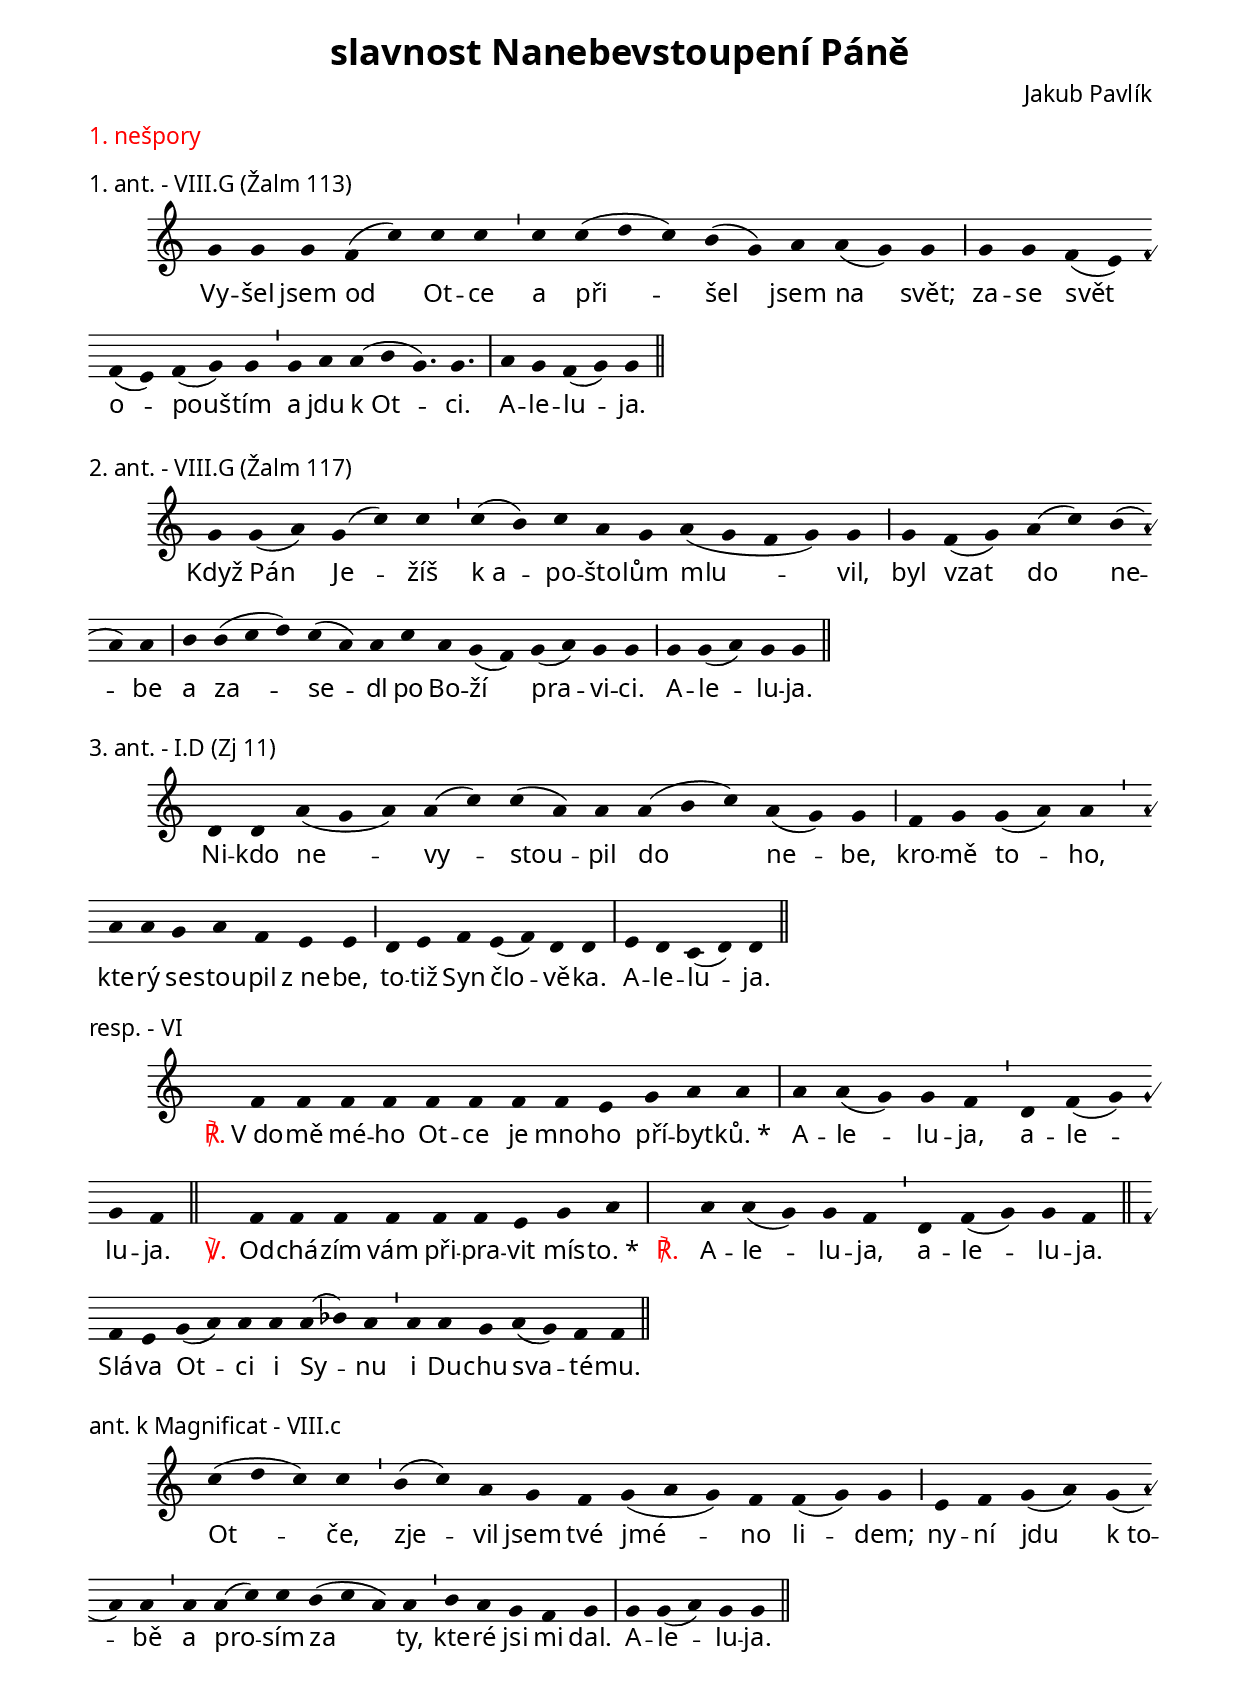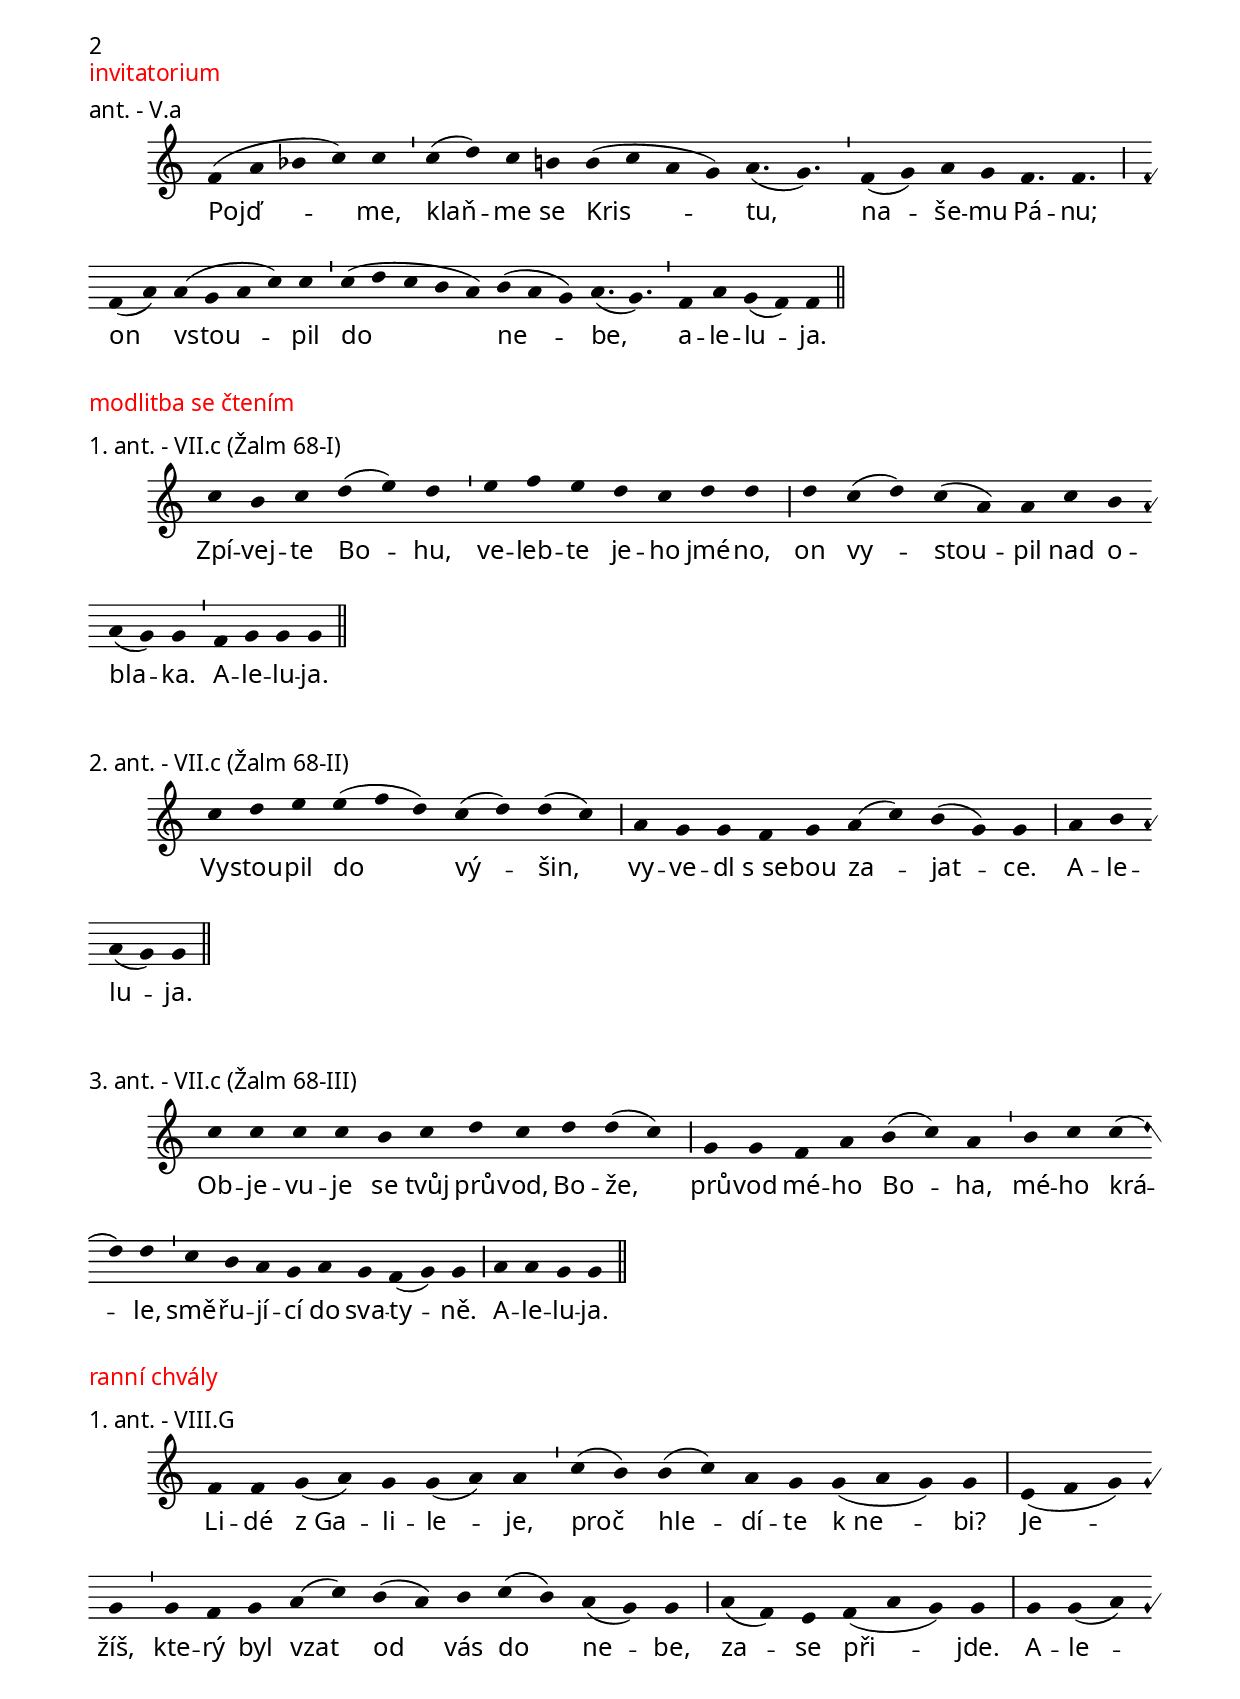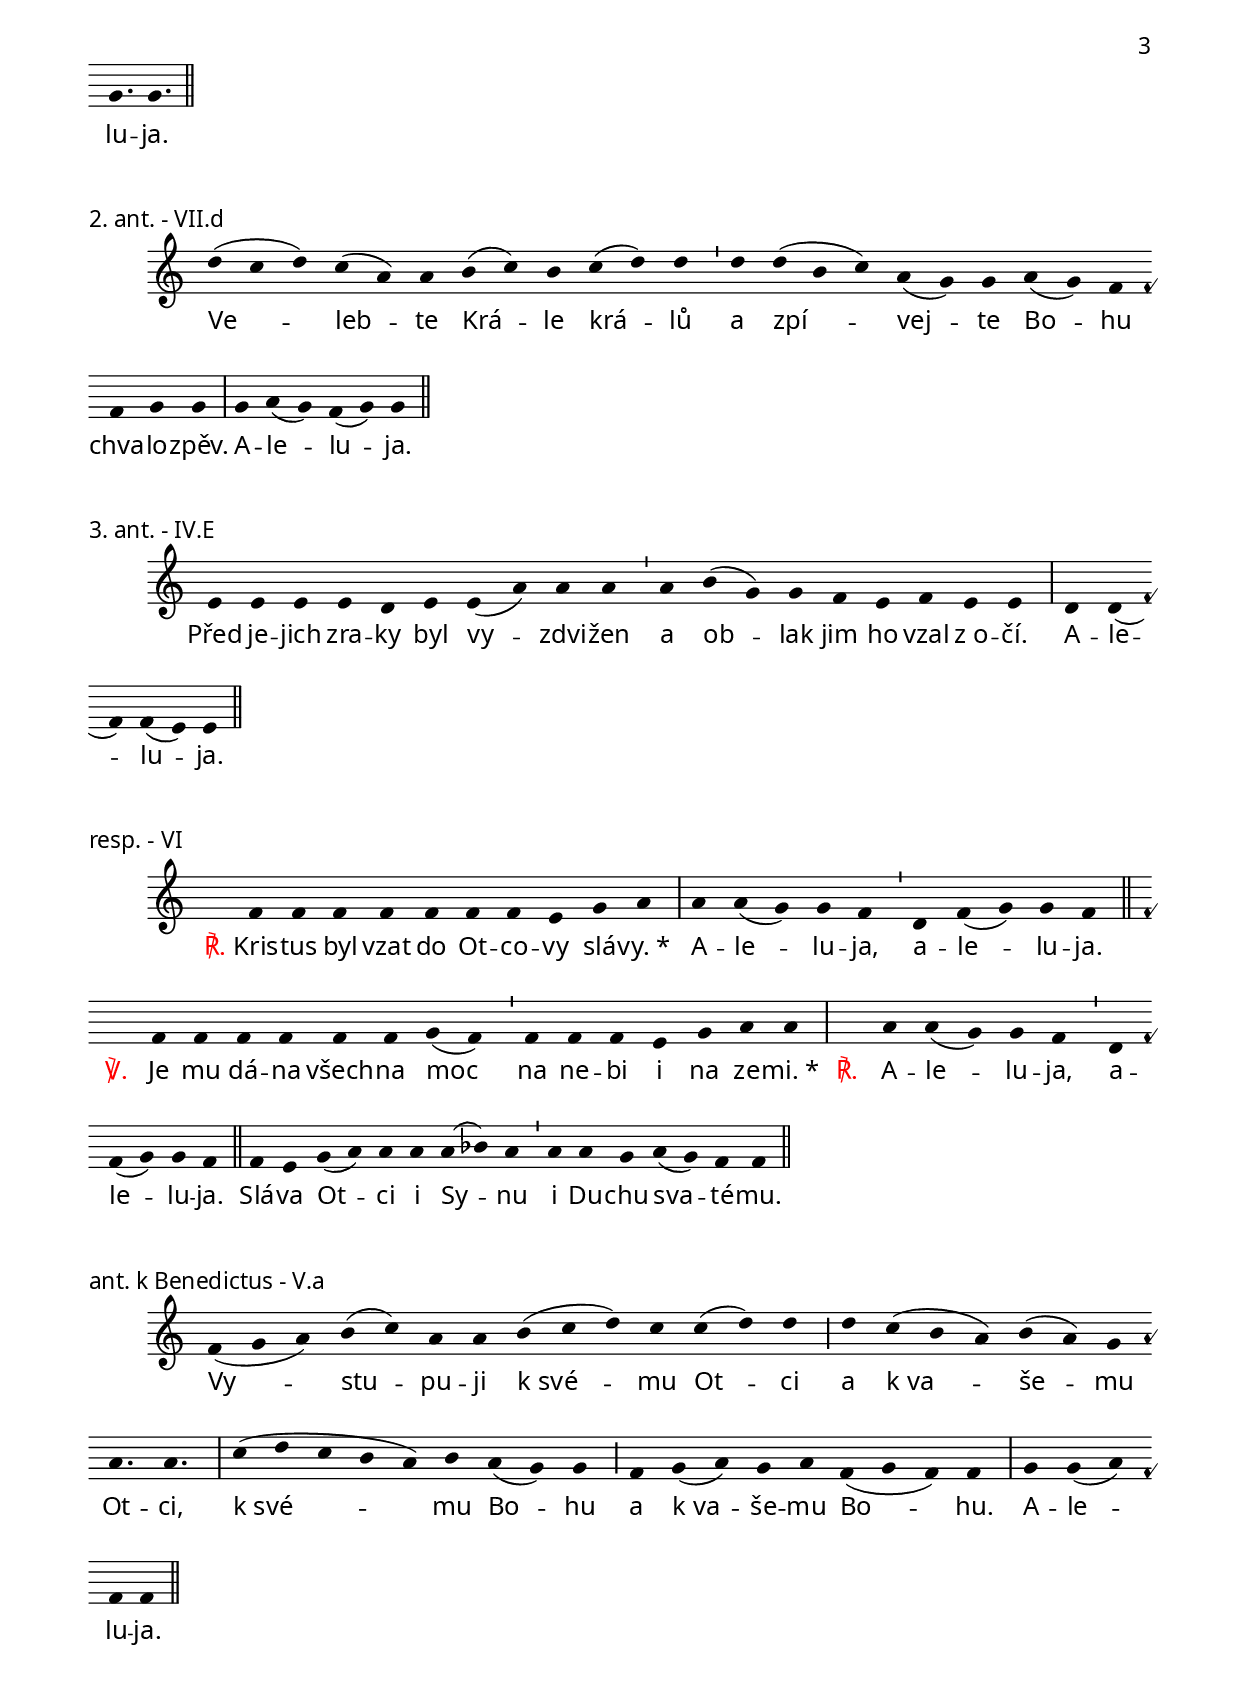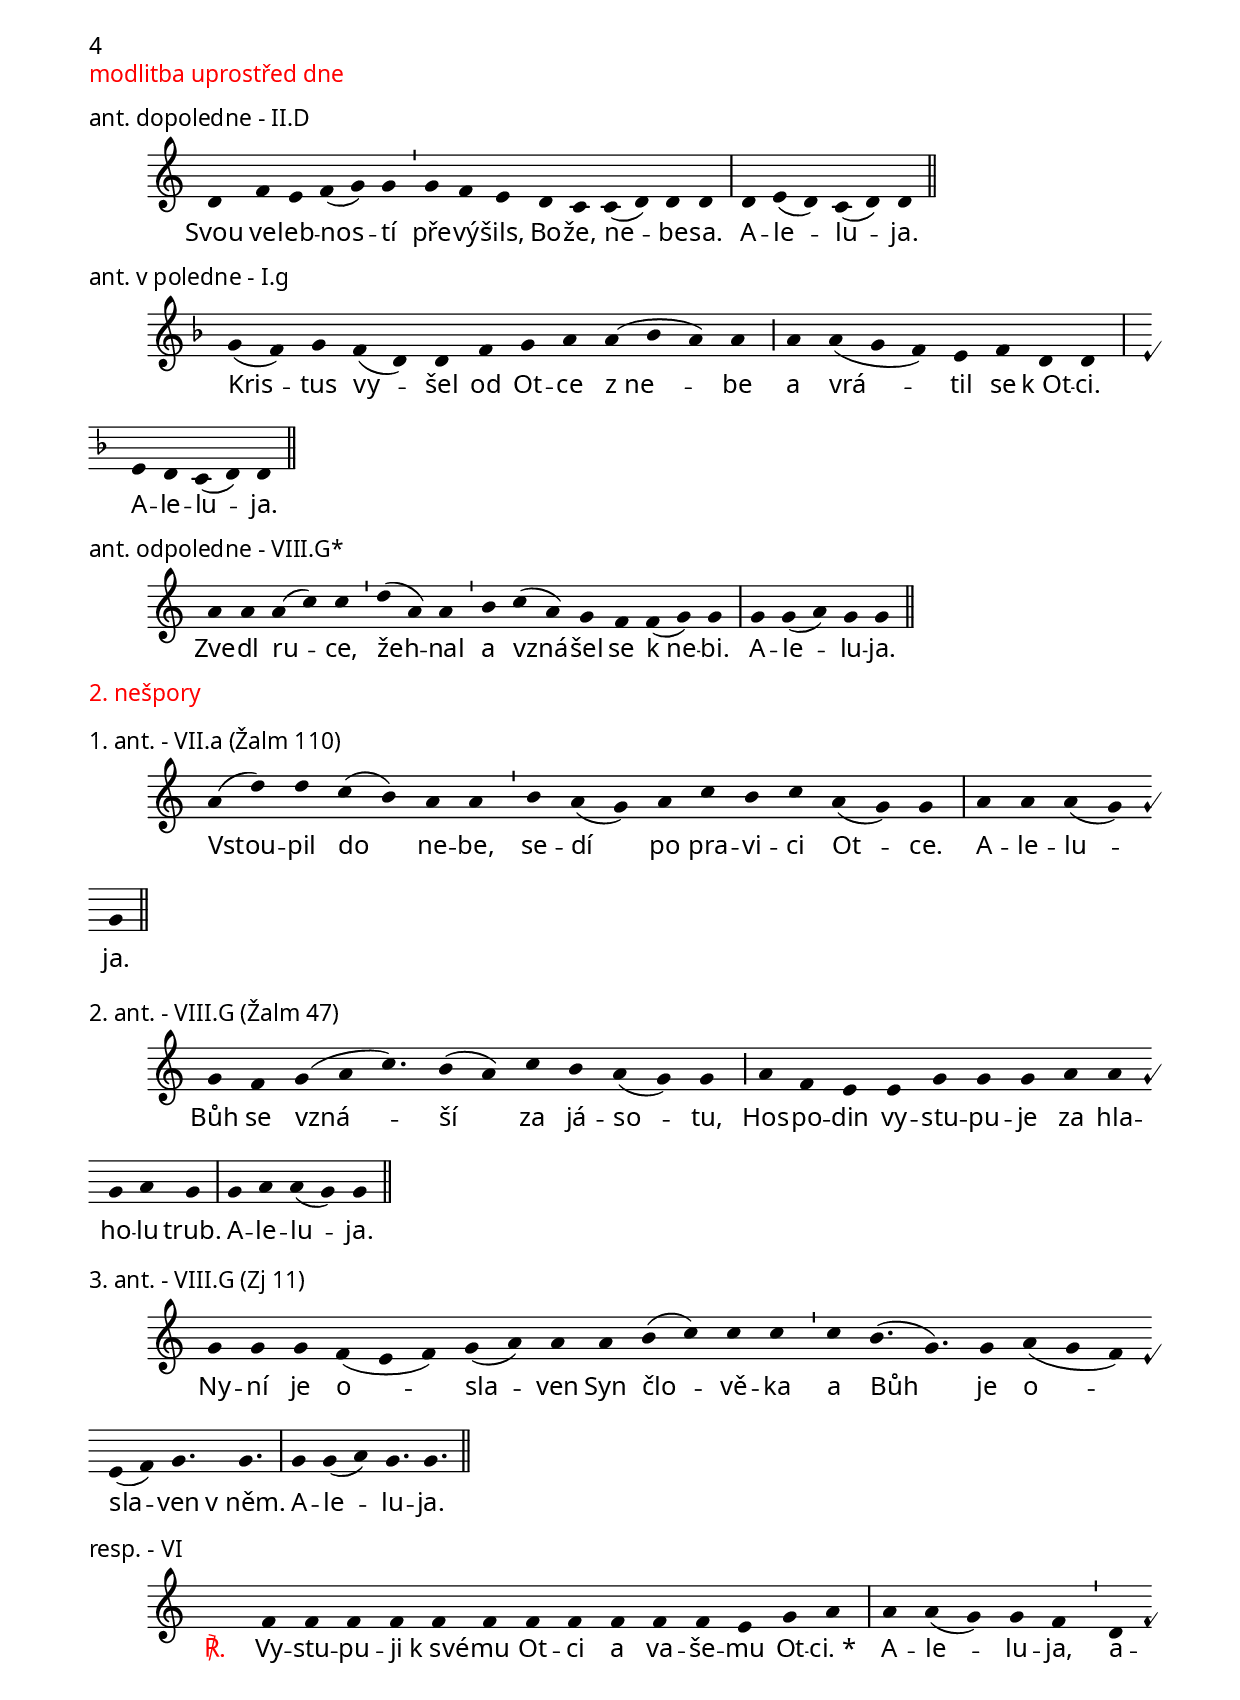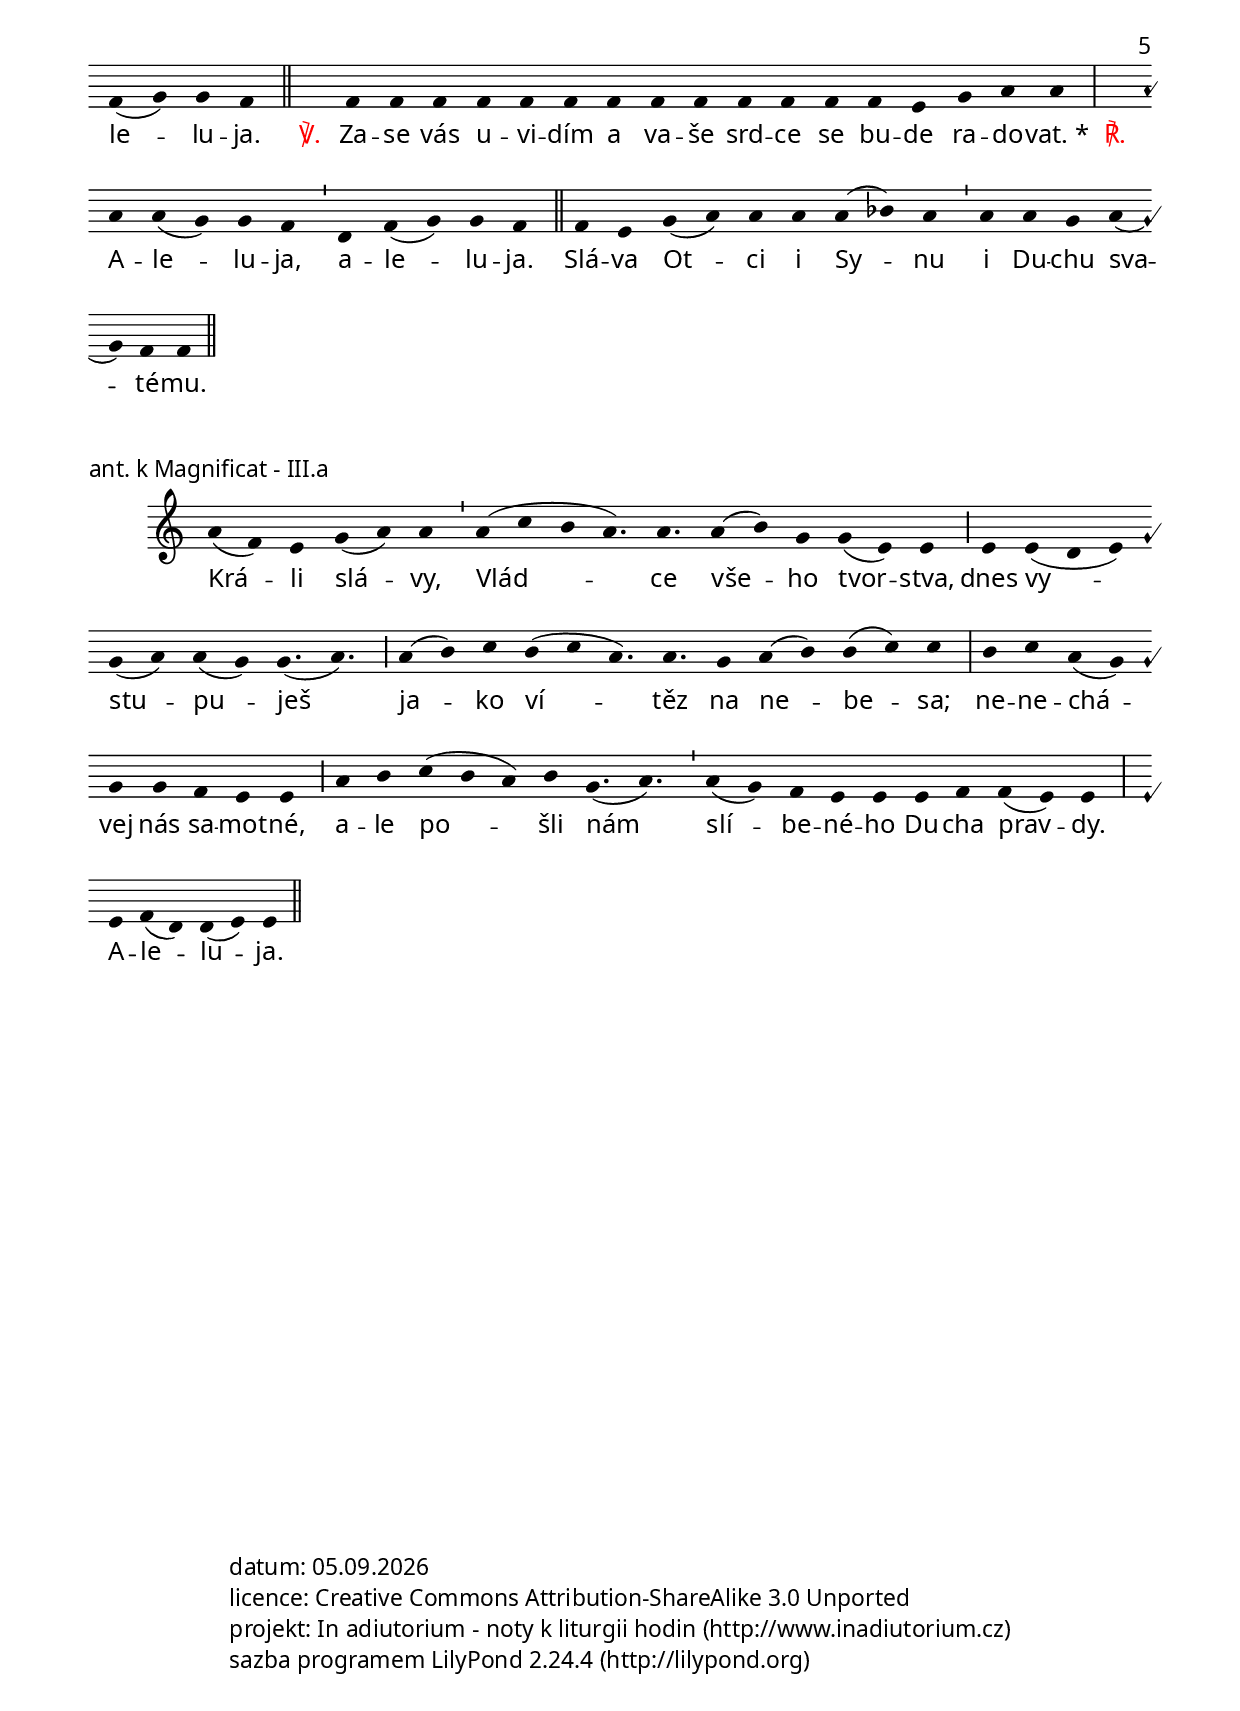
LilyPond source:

\version "2.14.2"

\header {
  title = "slavnost Nanebevstoupení Páně"
  composer = "Jakub Pavlík"
}

\include "spolecne.ly"
\include "dilyresponsorii.ly"

\markup {\nadpisHodinka {"1. nešpory"}}

\score {
  \relative c'' {
    \choralniRezim
    g4 g g f( c') c c \barMin
    c c( d c) b( g) a a( g) g \barMaior
    g g f( e) f( e) f( g) g \barMin
    g a a( b g4.) g \barMax
    a4 g f( g) g \barFinalis
  }
  \addlyrics {
    Vy -- šel jsem od Ot -- ce
    a při -- šel jsem na svět;
    za -- se svět o -- pouš -- tím a jdu k_Ot -- ci.
    A -- le -- lu -- ja.
  }
  \header {
    quid = "1. ant."
    modus = "VIII"
    differentia = "G"
    psalmus = "Žalm 113"
    id = "1ne-a1"
    piece = \markup {\sestavTitulek}
  }
}

\score {
  \relative c'' {
    \choralniRezim
    g4 g( a) g( c) c \barMin c( b) c a g a( g f g) g \barMaior
    g f( g) a( c) b( a) a \barMaior
    b b( c d) c( a) a c a g( f) g( a) g g \barMaior
    g g( a) g g \barFinalis
  }
  \addlyrics {
    Když Pán Je -- žíš k_a -- po -- što -- lům mlu -- vil,
    byl vzat do ne -- be
    a za -- se -- dl po Bo -- ží pra -- vi -- ci.
    A -- le -- lu -- ja.
  }
  \header {
    quid = "2. ant."
    modus = "VIII"
    differentia = "G"
    psalmus = "Žalm 117"
    id = "1ne-a2"
    piece = \markup {\sestavTitulek}
  }
}

\score {
  \relative c' {
    \choralniRezim
    d4 d a'( g a) a( c) c( a) a a( b c) a( g) g \barMaior
    f g g( a) a \barMin a a g a f e e \barMaior
    d e f e( f) d d \barMax
    e d c( d) d \barFinalis
  }
  \addlyrics {
    Ni -- kdo ne -- vy -- stou -- pil do ne -- be,
    kro -- mě to -- ho, kte -- rý se -- stou -- pil z_ne -- be,
    to -- tiž Syn člo -- vě -- ka.
    A -- le -- lu -- ja.
  }
  \header {
    quid = "3. ant."
    modus = "I"
    differentia = "D"
    psalmus = "Zj 11"
    id = "1ne-a3"
    piece = \markup {\sestavTitulek}
  }
}

\score {
  \relative c' {
    \choralniRezim

    % R
    \neviditelna f
    f4 f f f f f f f e g a a \barMax
    \respVIalelujaResponsum \barFinalis
    % V
    \neviditelna f
    f f f f f f e g a \barMax
    % R
    \neviditelna a
    \respVIalelujaResponsum \barFinalis
    % Slava
    \respVIalelujaDoxologie \barFinalis
  }
  \addlyrics {
    \Response V_do -- mě mé -- ho Ot -- ce je mno -- ho pří -- byt -- ků._*
    \textRespAleluja
    \Verse Od -- chá -- zím vám při -- pra -- vit mís -- to._*
    \Response \textRespAleluja
    \textRespDoxologie
  }
  \header {
    quid = "resp."
    modus = "VI"
    id = "1ne-resp"
    piece = \markup {\sestavTitulekResp}
  }
}

\score {
  \relative c'' {
    \choralniRezim
    c( d c) c \barMin
    b( c) a g f g( a g) f f( g) g \barMaior
    e f g( a) g( a) a \barMin
    a a( c) c b( c a) a \barMin
    b a g f g \barMax
    g g( a) g g \barFinalis
  }
  \addlyrics {
    Ot -- če,
    zje -- vil jsem tvé jmé -- no li -- dem;
    ny -- ní jdu k_to -- bě
    a pro -- sím za ty,
    kte -- ré jsi mi dal.
    A -- le -- lu -- ja.
  }
  \header {
    quid = "ant. k Magnificat"
    modus = "VIII"
    differentia = "c"
    psalmus = ""
    id = "1ne-amag"
    piece = \markup {\sestavTitulekBezZalmu}
  }
}

\pageBreak % ZLOM

\markup {\nadpisHodinka {"invitatorium"}}

\score {
  \relative c' {
    \choralniRezim
    f4( a bes c) c \barMin
    c( d) c b! b( c a g) a4.( g) \barMin f4( g) a g f4. f \barMaior
    f4( a) a( g a c) c \barMin c( d c b a) b( a g) a4.( g) \barMin
    f4 a g( f) f \barFinalis
  }
  \addlyrics {
    Pojď -- me,
    klaň -- me se Kris -- tu, na -- še -- mu Pá -- nu;
    on vstou -- pil do ne -- be,
    a -- le -- lu -- ja.
  }
  \header {
    quid = "ant."
    modus = "V"
    differentia = "a"
    psalmus = ""
    id = "invit"
    piece = \markup {\sestavTitulekBezZalmu}
  }
}

\markup {\nadpisHodinka {"modlitba se čtením"}}

\score {
  \relative c'' {
    \choralniRezim
    c4 b c d( e) d \barMin
    e f e d c d d \barMaior
    d c( d) c( a) a c b a( g) g \barMin
    f g g g \barFinalis
  }
  \addlyrics {
    Zpí -- vej -- te Bo -- hu,
    ve -- leb -- te je -- ho jmé -- no,
    on vy -- stou -- pil nad o -- bla -- ka.
    A -- le -- lu -- ja.
  }
  \header {
    quid = "1. ant."
    modus = "VII"
    differentia = "c"
    psalmus = "Žalm 68-I"
    id = "mc-a1"
    piece = \markup {\sestavTitulek}
  }
}

\score {
  \relative c'' {
    \choralniRezim
    c4 d e e( f d) c( d) d( c) \barMaior
    a g g f g a( c) b( g) g \barMaior
    a b a( g) g \barFinalis
  }
  \addlyrics {
    Vy -- stou -- pil do vý -- šin,
    vy -- ve -- dl s_se -- bou za -- jat -- ce.
    A -- le -- lu -- ja.
  }
  \header {
    quid = "2. ant."
    modus = "VII"
    differentia = "c"
    psalmus = "Žalm 68-II"
    id = "mc-a2"
    piece = \markup {\sestavTitulek}
  }
}

\score {
  \relative c'' {
    \choralniRezim
    c4 c c c b c d c d d( c) \barMaior
    g g f a b( c) a \barMin b c c( d) d \barMin
    c b a g a g f( g) g \barMaior
    a a g g \barFinalis
  }
  \addlyrics {
    Ob -- je -- vu -- je se tvůj prů -- vod, Bo -- že,
    prů -- vod mé -- ho Bo -- ha, mé -- ho krá -- le,
    smě -- řu -- jí -- cí do sva -- ty -- ně.
    A -- le -- lu -- ja.
  }
  \header {
    quid = "3. ant."
    modus = "VII"
    differentia = "c"
    psalmus = "Žalm 68-III"
    placet = "tady vidím ještě značný prostor pro vylepšení;
    nechal bych první část, na zbytku dále pracovat"
    id = "mc-a3"
    piece = \markup {\sestavTitulek}
  }
}

\score {
  \relative c' {
    \choralniRezim

  }
  \addlyrics {
    Od -- chá -- zím vám při -- pra -- vit mís -- to,
    a -- le za -- se při -- jdu;
    a va -- še srd -- ce se bu -- de ra -- do -- vat.
    A -- le -- lu -- ja.
  }
  \header {
    quid = "ant. ke kantikům vigilie"
    modus = ""
    differentia = ""
    psalmus = ""
    id = "mc-avig"
    piece = \markup {\sestavTitulekBezZalmu}
  }
}

\markup {\nadpisHodinka {"ranní chvály"}}

\score {
  \relative c' {
    \choralniRezim
    f4 f g( a) g g( a) a \barMin
    c( b) b( c) a g g( a g) g \barMax
    e( f g) g \barMin
    g f g a( c) b( a) b c( b) a( g) g \barMaior
    a( f) e f( a g) g \barMax
    g g( a) g4. g \barFinalis
  }
  \addlyrics {
    Li -- dé z_Ga -- li -- le -- je,
    proč hle -- dí -- te k_ne -- bi?
    Je -- žíš,
    kte -- rý byl vzat od vás do ne -- be,
    za -- se při -- jde.
    A -- le -- lu -- ja.
  }
  \header {
    quid = "1. ant."
    modus = "VIII"
    differentia = "G"
    psalmus = ""
    id = "rch-a1"
    piece = \markup {\sestavTitulekBezZalmu}
  }
}

\score {
  \relative c'' {
    \choralniRezim
    d4( c d) c( a) a b( c) b c( d) d \barMin
    d d( b c) a( g) g a( g) f f g g \barMax
    g a( g) f( g) g \barFinalis
  }
  \addlyrics {
    Ve -- leb -- te Krá -- le krá -- lů
    a zpí -- vej -- te Bo -- hu chva -- lo -- zpěv.
    A -- le -- lu -- ja.
  }
  \header {
    quid = "2. ant."
    modus = "VII"
    differentia = "d"
    psalmus = ""
    id = "rch-a2"
    piece = \markup {\sestavTitulekBezZalmu}
  }
}

\score {
  \relative c' {
    \choralniRezim
    e4 e e e d e e( a) a a \barMin
    a b( g) g f e f e e \barMax
    d d( f) f( e) e \barFinalis
  }
  \addlyrics {
    Před je -- jich zra -- ky byl vy -- zdvi -- žen
    a ob -- lak jim ho vzal z_o -- čí.
    A -- le -- lu -- ja.
  }
  \header {
    quid = "3. ant."
    modus = "IV"
    differentia = "E"
    psalmus = ""
    id = "rch-a3"
    piece = \markup {\sestavTitulekBezZalmu}
  }
}

\score {
  \relative c' {
    \choralniRezim

    % R
    \neviditelna f
    f4 f f f f f f e g a \barMax
    \respVIalelujaResponsum \barFinalis
    % V
    \neviditelna f
    f f f f f f g( f) \barMin f f f e g a a \barMax
    % R
    \neviditelna a
    \respVIalelujaResponsum \barFinalis
    % Slava
    \respVIalelujaDoxologie \barFinalis
  }
  \addlyrics {
    \Response Kris -- tus byl vzat do Ot -- co -- vy slá -- vy._* \textRespAleluja
    \Verse Je mu dá -- na všech -- na moc na ne -- bi i na ze -- mi._*
    \Response \textRespAleluja
    \textRespDoxologie
  }
  \header {
    quid = "resp."
    modus = "VI"
    id = "rch-resp"
    piece = \markup {\sestavTitulekResp}
  }
}


\score {
  \relative c' {
    \choralniRezim
    f4( g a) b( c) a a b( c d) c c( d) d \barMaior
    d c( b a) b( a) g a4. a \barMax
    c4( d c b a) b a( g) g \barMaior
    f g( a) g a f( g f) f \barMax
    g g( a) f f \barFinalis
  }
  \addlyrics {
    Vy -- stu -- pu -- ji k_své -- mu Ot -- ci
    a k_va -- še -- mu Ot -- ci,
    k_své -- mu Bo -- hu
    a k_va -- še -- mu Bo -- hu.
    A -- le -- lu -- ja.
  }
  \header {
    quid = "ant. k Benedictus"
    modus = "V"
    differentia = "a"
    psalmus = ""
    id = "rch-aben"
    piece = \markup {\sestavTitulekBezZalmu}
  }
}

\pageBreak % ZLOM

\markup {\nadpisHodinka {"modlitba uprostřed dne"}}

\score {
  \relative c' {
    \choralniRezim
    d4 f e f( g) g \barMin
    g f e d c c( d) d d \barMax
    d e( d) c( d) d \barFinalis
  }
  \addlyrics {
    Svou ve -- leb -- nos -- tí
    pře -- vý -- šils, Bo -- že, ne -- be -- sa.
    A -- le -- lu -- ja.
  }
  \header {
    quid = "ant. dopoledne"
    modus = "II"
    differentia = "D"
    psalmus = ""
    id = "tercie"
    piece = \markup {\sestavTitulekBezZalmu}
  }
}

\score {
  \relative c'' {
    \choralniRezim
    \key f \major
    g4( f) g f( d) d f g a a( bes a) a \barMaior
    a a( g f) e f d d \barMax
    e d c( d) d \barFinalis
  }
  \addlyrics {
    Kris -- tus vy -- šel od Ot -- ce z_ne -- be
    a vrá -- til se k_Ot -- ci.
    A -- le -- lu -- ja.
  }
  \header {
    quid = "ant. v poledne"
    modus = "I"
    differentia = "g"
    psalmus = ""
    id = "sexta"
    piece = \markup {\sestavTitulekBezZalmu}
  }
}

\score {
  \relative c'' {
    \choralniRezim
    a4 a a( c) c \barMin
    d( a) a \barMin
    b c( a) g f f( g) g \barMax
    g g( a) g4 g \barFinalis
  }
  \addlyrics {
    Zve -- dl ru -- ce,
    žeh -- nal
    a vzná -- šel se k_ne -- bi.
    A -- le -- lu -- ja.
  }
  \header {
    quid = "ant. odpoledne"
    modus = "VIII"
    differentia = "G*"
    psalmus = ""
    id = "nona"
    piece = \markup {\sestavTitulekBezZalmu}
  }
}

\markup {\nadpisHodinka {"2. nešpory"}}

\score {
  \relative c'' {
    \choralniRezim
    a( d) d c( b) a a \barMin
    b a( g) a c b c a( g) g \barMax
    a a a( g) g \barFinalis
  }
  \addlyrics {
    Vstou -- pil do ne -- be,
    se -- dí po pra -- vi -- ci Ot -- ce.
    A -- le -- lu -- ja.
  }
  \header {
    quid = "1. ant."
    modus = "VII"
    differentia = "a"
    psalmus = "Žalm 110"
    id = "2ne-a1"
    piece = \markup {\sestavTitulek}
  }
}

\score {
  \relative c'' {
    \choralniRezim
    g4 f g( a c4.) b4( a) c b a( g) g \barMaior
    a f e e g g g a a g a g \barMax
    g a a( g) g \barFinalis
  }
  \addlyrics {
    Bůh se vzná -- ší za já -- so -- tu,
    Hos -- po -- din vy -- stu -- pu -- je za hla -- ho -- lu trub.
    A -- le -- lu -- ja.
  }
  \header {
    quid = "2. ant."
    modus = "VIII"
    differentia = "G"
    psalmus = "Žalm 47"
    id = "2ne-a2"
    piece = \markup {\sestavTitulek}
  }
}

\score {
  \relative c'' {
    \choralniRezim
    g4 g g f( e f) g( a) a a b( c) c c \barMin
    c b4.( g) g4 a( g f) e( f) g4. g \barMax
    g4 g( a) g4. g \barFinalis
  }
  \addlyrics {
    Ny -- ní je o -- sla -- ven Syn člo -- vě -- ka
    a Bůh je o -- sla -- ven v_něm.
    A -- le -- lu -- ja.
  }
  \header {
    quid = "3. ant."
    modus = "VIII"
    differentia = "G"
    psalmus = "Zj 11"
    id = "2ne-a3"
    piece = \markup {\sestavTitulek}
  }
}

\score {
  \relative c' {
    \choralniRezim

    % R
    \neviditelna f
    f4 f f f f f f f f f f e g a \barMax
    \respVIalelujaResponsum \barFinalis
    % V
    \neviditelna f
    f f f f f f f f f f f f f e g a a \barMax
    % R
    \neviditelna a
    \respVIalelujaResponsum \barFinalis
    % Slava
    \respVIalelujaDoxologie \barFinalis
  }
  \addlyrics {
    \Response Vy -- stu -- pu -- ji k_své -- mu Ot -- ci a va -- še -- mu Ot -- ci._* \textRespAleluja
    \Verse Za -- se vás u -- vi -- dím a va -- še srd -- ce se bu -- de ra -- do -- vat._*
    \Response \textRespAleluja
    \textRespDoxologie
  }
  \header {
    quid = "resp."
    modus = "VI"
    id = "2ne-resp"
    piece = \markup {\sestavTitulekResp}
  }
}

\score {
  \relative c'' {
    \choralniRezim
    a4( f) e g( a) a \barMin
    a( c b a4.) a a4( b) g g( e) e \barMaior
    e e( d e) g( a) a( g) g4.( a) \barMaior
    a4( b) c b( c a4.) a g4 a( b) b( c) c \barMax

    b c a( g) g g f e e \barMaior
    a b c( b a) b g4.( a) \barMin
    a4( g) f e e e f f( e) e \barMax
    e f( d) d( e) e \barFinalis
  }
  \addlyrics {
    Krá -- li slá -- vy,
    Vlád -- ce vše -- ho tvor -- stva,
    dnes vy -- stu -- pu -- ješ
    ja -- ko ví -- těz na ne -- be -- sa;

    ne -- ne -- chá -- vej nás sa -- mot -- né,
    a -- le po -- šli nám slí -- be -- né -- ho Du -- cha prav -- dy.
    A -- le -- lu -- ja.
  }
  \header {
    quid = "ant. k Magnificat"
    modus = "III"
    differentia = "a"
    psalmus = ""
    id = "2ne-amag"
    piece = \markup {\sestavTitulekBezZalmu}
  }
}